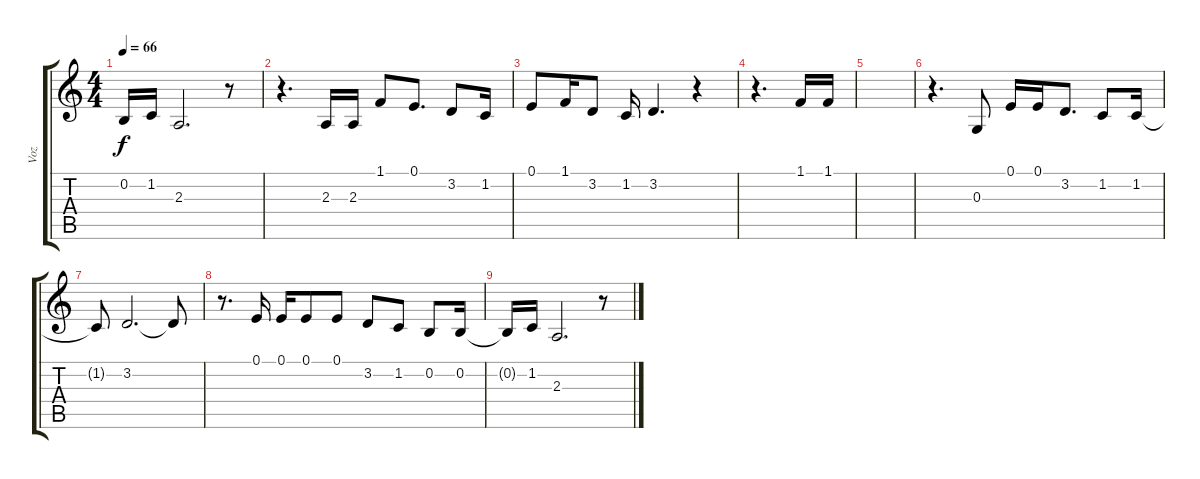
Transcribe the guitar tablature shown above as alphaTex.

\track ("Voz" "Voz") {instrument violin}
\staff {score tabs}
\tuning (E4 B3 G3 D3 A2 E2) {hide}
\ts (4 4)
\tempo 66
\clef g2
\ks c
0.2{t}.16{dy f} 1.2.16 2.3.2{d} r.8 |
r.4{d} 2.3.16 2.3.16 1.1.8 0.1.8{d} 3.2.8 1.2.16 |
0.1.8 1.1.16 3.2.8 1.2.16 3.2.4{d} r.4 |
r.4{d} 1.1.16 1.1.16 |
|
r.4{d} 0.3.8 0.1.16 0.1.16 3.2.8{d} 1.2.8 1.2.16 |
1.2{t}.8 3.2.2{d} 3.2{t}.8 |
r.8{d} 0.1.16 0.1.16 0.1.8 0.1.8 3.2.8 1.2.8 0.2.8 0.2.16 |
0.2{t}.16 1.2.16 2.3.2{d} r.8
